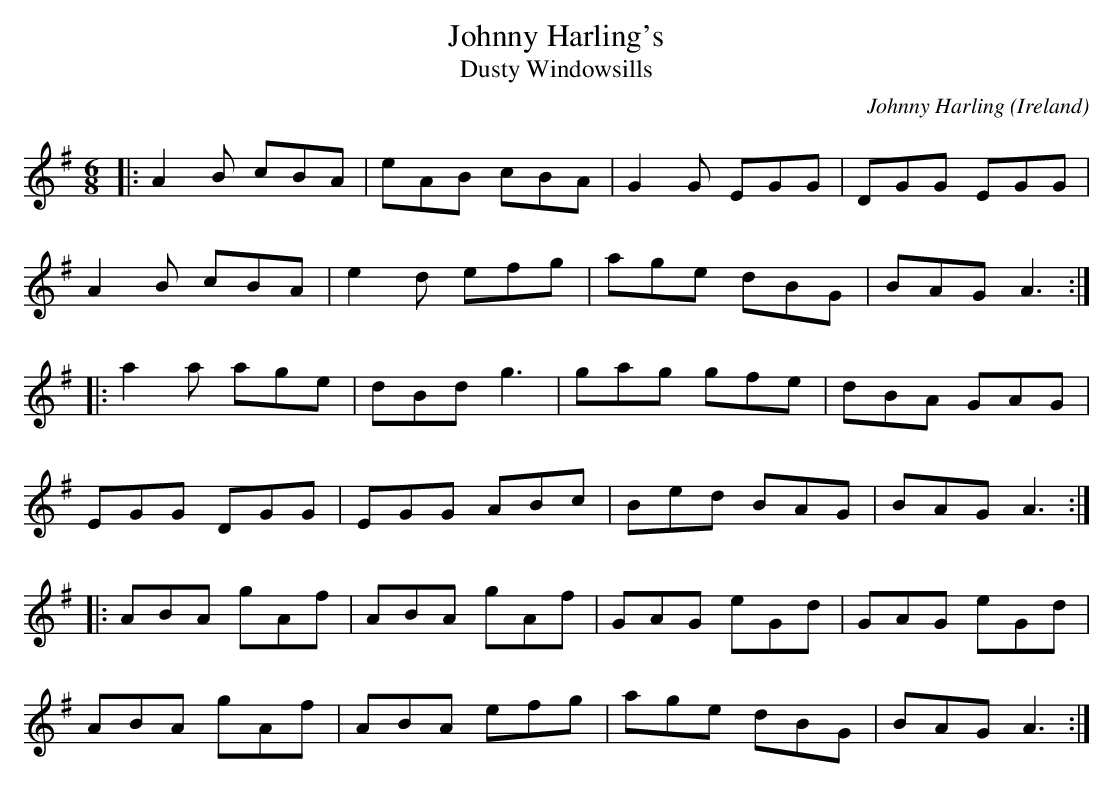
X:1
T:Johnny Harling's
T:Dusty Windowsills
C:Johnny Harling
O:Ireland
M:6/8
L:1/8
K:ADor
|:A2B cBA | eAB cBA | G2G EGG | DGG EGG |
A2B cBA | e2d efg | age dBG | BAG A3 :|
|: a2a age | dBd g3 | gag gfe | dBA GAG |
EGG DGG | EGG ABc | Bed BAG | BAG A3 :|
|: ABA gAf | ABA gAf | GAG eGd | GAG eGd |
ABA gAf | ABA efg | age dBG | BAG A3 :|
